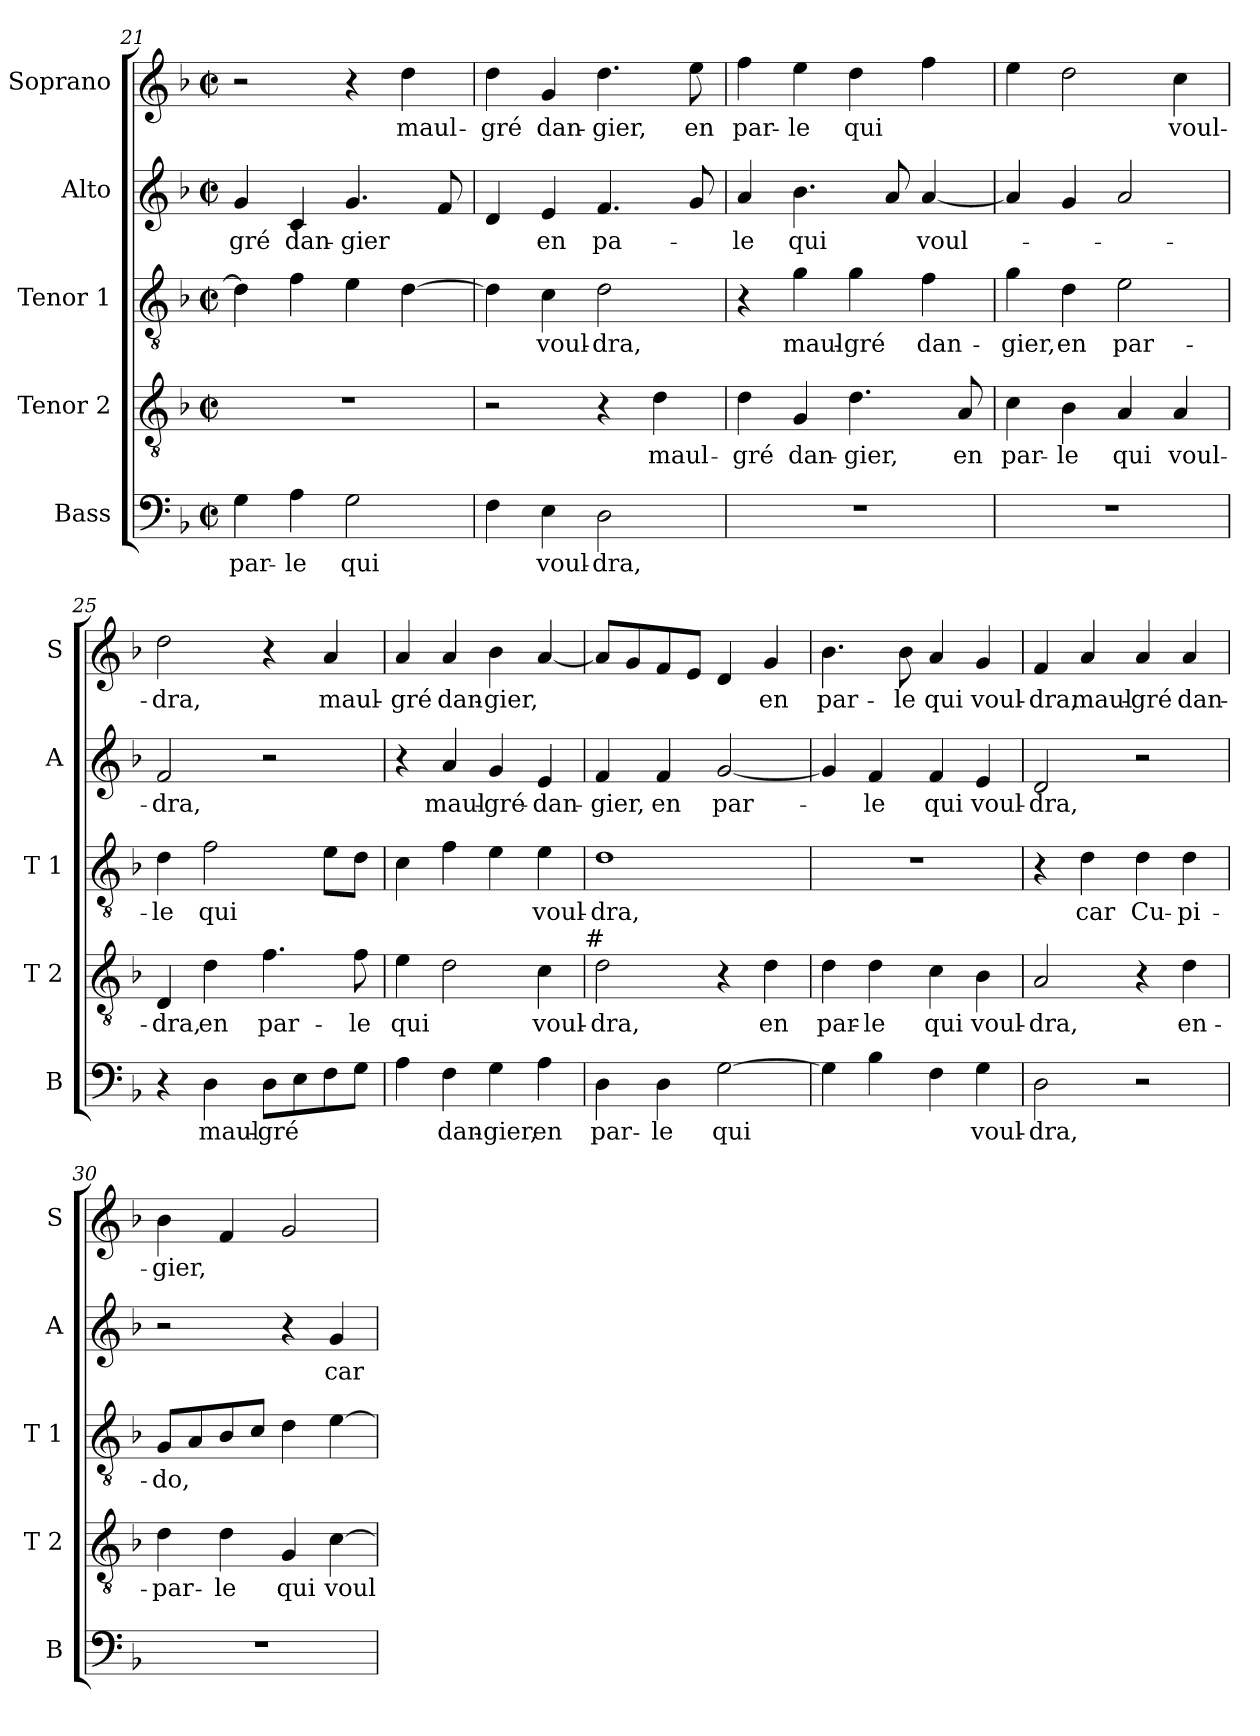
**kern	**text	**kern	**text	**kern	**text	**kern	**text	**kern	**text
*part5	*part5	*part4	*part4	*part3	*part3	*part2	*part2	*part1	*part1
*staff5	*staff5	*staff4	*staff4	*staff3	*staff3	*staff2	*staff2	*staff1	*staff1
*I"Bass	*	*I"Tenor 2	*	*I"Tenor 1	*	*I"Alto	*	*I"Soprano	*
*I'B	*	*I'T 2	*	*I'T 1	*	*I'A	*	*I'S	*
*clefF4	*	*clefGv2	*	*clefGv2	*	*clefG2	*	*clefG2	*
*k[b-]	*	*k[b-]	*	*k[b-]	*	*k[b-]	*	*k[b-]	*
*F:	*	*F:	*	*F:	*	*F:	*	*F:	*
*M2/2	*	*M2/2	*	*M2/2	*	*M2/2	*	*M2/2	*
*met(c|)	*	*met(c|)	*	*met(c|)	*	*met(c|)	*	*met(c|)	*
=21	=21	=21	=21	=21	=21	=21	=21	=21	=21
4G\	par-	1r	.	4d\]	.	4g/	-gré	2r	.
4A\	-le	.	.	4f\	.	4c/	dan-	.	.
2G\	qui	.	.	4e\	.	4.g/	-gier	4r	.
.	.	.	.	[4d\	.	.	.	4dd\	maul-
.	.	.	.	.	.	8f/	.	.	.
=22	=22	=22	=22	=22	=22	=22	=22	=22	=22
4F\	.	2r	.	4d\]	.	4d/	.	4dd\	-gré
4E\	voul-	.	.	4c\	voul-	4e/	en	4g/	dan-
2D\	-dra,	4r	.	2d\	-dra,	4.f/	pa-	4.dd\	-gier,
.	.	4d\	maul-	.	.	.	.	.	.
.	.	.	.	.	.	8g/	.	8ee\	en
!!LO:LB:g=z
=23	=23	=23	=23	=23	=23	=23	=23	=23	=23
1r	.	4d\	-gré	4r	.	4a/	-le	4ff\	par-
.	.	4G/	dan-	4g\	maul-	4.b-\	qui	4ee\	-le
.	.	4.d\	-gier,	4g\	-gré	.	.	4dd\	qui
.	.	.	.	.	.	8a/	.	.	.
.	.	.	.	4f\	dan-	[4a/	voul-	4ff\	.
.	.	8A/	en	.	.	.	.	.	.
=24	=24	=24	=24	=24	=24	=24	=24	=24	=24
1r	.	4c\	par-	4g\	-gier,	4a/]	.	4ee\	.
.	.	4B-\	-le	4d\	en	4g/	.	2dd\	.
.	.	4A/	qui	2e\	par-	2a/	.	.	.
.	.	4A/	voul-	.	.	.	.	4cc\	voul-
=25	=25	=25	=25	=25	=25	=25	=25	=25	=25
4r	.	4D/	-dra,	4d\	-le	2f/	-dra,	2dd\	-dra,
4D\	maul-	4d\	en	2f\	qui	.	.	.	.
8D\L	-gré	4.f\	par-	.	.	2r	.	4r	.
8E\	.	.	.	.	.	.	.	.	.
8F\	.	.	.	8e\L	.	.	.	4a/	maul-
8G\J	.	8f\	-le	8d\J	.	.	.	.	.
=26	=26	=26	=26	=26	=26	=26	=26	=26	=26
4A\	.	4e\	qui	4c\	.	4r	.	4a/	-gré
4F\	dan-	2d\	.	4f\	.	4a/	maul-	4a/	dan-
4G\	-gier,	.	.	4e\	.	4g/	-gré-	4b-\	-gier,
4A\	en	4c\	voul-	4e\	voul-	4e/	-dan-	[4a/	.
!	!	!LO:TX:a:t=#	!	!	!	!	!	!	!
=27	=27	=27	=27	=27	=27	=27	=27	=27	=27
4D\	par-	2d\	-dra,	1d	-dra,	4f/	-gier,	8a/L]	.
.	.	.	.	.	.	.	.	8g/	.
4D\	-le	.	.	.	.	4f/	en	8f/	.
.	.	.	.	.	.	.	.	8e/J	.
[2G\	qui	4r	.	.	.	[2g/	par-	4d/	.
.	.	4d\	en	.	.	.	.	4g/	en
=28	=28	=28	=28	=28	=28	=28	=28	=28	=28
4G\]	.	4d\	par-	1r	.	4g/]	.	4.b-\	par-
4B-\	.	4d\	-le	.	.	4f/	-le	.	.
.	.	.	.	.	.	.	.	8b-\	-le
4F\	.	4c\	qui	.	.	4f/	qui	4a/	qui
4G\	voul-	4B-\	voul-	.	.	4e/	voul-	4g/	voul-
!!LO:PB:g=z
=29	=29	=29	=29	=29	=29	=29	=29	=29	=29
2D\	-dra,	2A/	-dra,	4r	.	2d/	-dra,	4f/	-dra,
.	.	.	.	4d\	car	.	.	4a/	maul-
2r	.	4r	.	4d\	Cu-	2r	.	4a/	-gré
.	.	4d\	en-	4d\	-pi-	.	.	4a/	dan-
=30	=30	=30	=30	=30	=30	=30	=30	=30	=30
1r	.	4d\	-par-	8G/L	-do,	2r	.	4b-\	-gier,
.	.	.	.	8A/	.	.	.	.	.
.	.	4d\	-le	8B-/	.	.	.	4f/	.
.	.	.	.	8c/J	.	.	.	.	.
.	.	4G/	qui	4d\	.	4r	.	2g/	.
.	.	[4c\	voul-	[4e\	.	4g/	car	.	.
=	=	=	=	=	=	=	=	=	=
*-	*-	*-	*-	*-	*-	*-	*-	*-	*-
